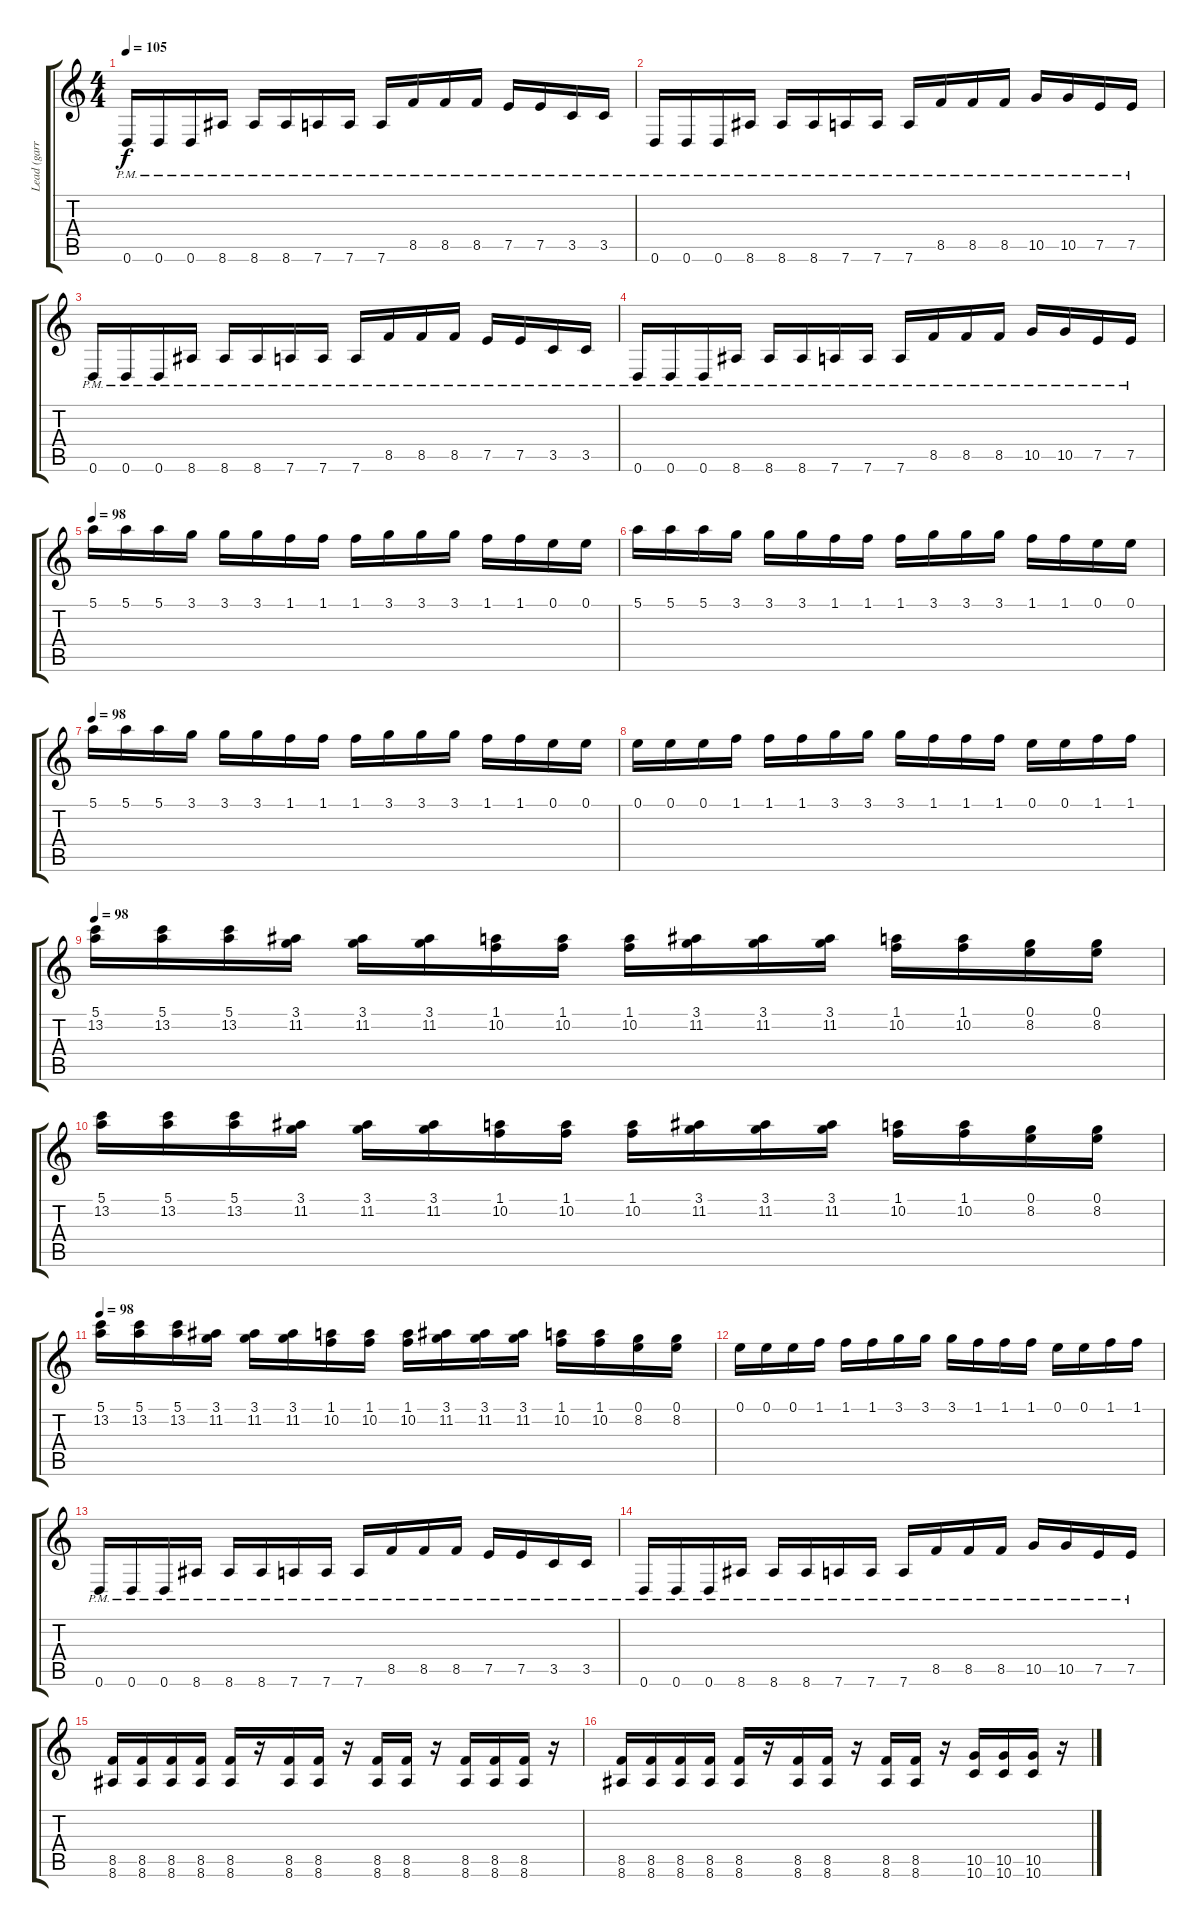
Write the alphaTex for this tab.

\track ("Lead (garret)" "Lead (garr") {instrument distortionguitar}
\staff {score tabs}
\tuning (E4 B3 G3 D3 A2 D2) {hide}
\ts (4 4)
\tempo 105
\clef g2
\ks c
0.6{pm}.16{dy f instrument distortionguitar} 0.6{pm}.16 0.6{pm}.16 8.6{pm}.16 8.6{pm}.16 8.6{pm}.16 7.6{pm}.16 7.6{pm}.16 7.6{pm}.16 8.5{pm}.16 8.5{pm}.16 8.5{pm}.16 7.5{pm}.16 7.5{pm}.16 3.5{pm}.16 3.5{pm}.16 |
0.6{pm}.16 0.6{pm}.16 0.6{pm}.16 8.6{pm}.16 8.6{pm}.16 8.6{pm}.16 7.6{pm}.16 7.6{pm}.16 7.6{pm}.16 8.5{pm}.16 8.5{pm}.16 8.5{pm}.16 10.5{pm}.16 10.5{pm}.16 7.5{pm}.16 7.5{pm}.16 |
0.6{pm}.16 0.6{pm}.16 0.6{pm}.16 8.6{pm}.16 8.6{pm}.16 8.6{pm}.16 7.6{pm}.16 7.6{pm}.16 7.6{pm}.16 8.5{pm}.16 8.5{pm}.16 8.5{pm}.16 7.5{pm}.16 7.5{pm}.16 3.5{pm}.16 3.5{pm}.16 |
0.6{pm}.16 0.6{pm}.16 0.6{pm}.16 8.6{pm}.16 8.6{pm}.16 8.6{pm}.16 7.6{pm}.16 7.6{pm}.16 7.6{pm}.16 8.5{pm}.16 8.5{pm}.16 8.5{pm}.16 10.5{pm}.16 10.5{pm}.16 7.5{pm}.16 7.5{pm}.16 |
\tempo 98
5.1.16 5.1.16 5.1.16 3.1.16 3.1.16 3.1.16 1.1.16 1.1.16 1.1.16 3.1.16 3.1.16 3.1.16 1.1.16 1.1.16 0.1.16 0.1.16 |
5.1.16 5.1.16 5.1.16 3.1.16 3.1.16 3.1.16 1.1.16 1.1.16 1.1.16 3.1.16 3.1.16 3.1.16 1.1.16 1.1.16 0.1.16 0.1.16 |
\tempo 98
5.1.16 5.1.16 5.1.16 3.1.16 3.1.16 3.1.16 1.1.16 1.1.16 1.1.16 3.1.16 3.1.16 3.1.16 1.1.16 1.1.16 0.1.16 0.1.16 |
0.1.16 0.1.16 0.1.16 1.1.16 1.1.16 1.1.16 3.1.16 3.1.16 3.1.16 1.1.16 1.1.16 1.1.16 0.1.16 0.1.16 1.1.16 1.1.16 |
\tempo 98
(5.1 13.2).16 (5.1 13.2).16 (5.1 13.2).16 (3.1 11.2).16 (3.1 11.2).16 (3.1 11.2).16 (1.1 10.2).16 (1.1 10.2).16 (1.1 10.2).16 (3.1 11.2).16 (3.1 11.2).16 (3.1 11.2).16 (1.1 10.2).16 (1.1 10.2).16 (0.1 8.2).16 (0.1 8.2).16 |
(5.1 13.2).16 (5.1 13.2).16 (5.1 13.2).16 (3.1 11.2).16 (3.1 11.2).16 (3.1 11.2).16 (1.1 10.2).16 (1.1 10.2).16 (1.1 10.2).16 (3.1 11.2).16 (3.1 11.2).16 (3.1 11.2).16 (1.1 10.2).16 (1.1 10.2).16 (0.1 8.2).16 (0.1 8.2).16 |
\tempo 98
(5.1 13.2).16 (5.1 13.2).16 (5.1 13.2).16 (3.1 11.2).16 (3.1 11.2).16 (3.1 11.2).16 (1.1 10.2).16 (1.1 10.2).16 (1.1 10.2).16 (3.1 11.2).16 (3.1 11.2).16 (3.1 11.2).16 (1.1 10.2).16 (1.1 10.2).16 (0.1 8.2).16 (0.1 8.2).16 |
0.1.16 0.1.16 0.1.16 1.1.16 1.1.16 1.1.16 3.1.16 3.1.16 3.1.16 1.1.16 1.1.16 1.1.16 0.1.16 0.1.16 1.1.16 1.1.16 |
0.6{pm}.16 0.6{pm}.16 0.6{pm}.16 8.6{pm}.16 8.6{pm}.16 8.6{pm}.16 7.6{pm}.16 7.6{pm}.16 7.6{pm}.16 8.5{pm}.16 8.5{pm}.16 8.5{pm}.16 7.5{pm}.16 7.5{pm}.16 3.5{pm}.16 3.5{pm}.16 |
0.6{pm}.16 0.6{pm}.16 0.6{pm}.16 8.6{pm}.16 8.6{pm}.16 8.6{pm}.16 7.6{pm}.16 7.6{pm}.16 7.6{pm}.16 8.5{pm}.16 8.5{pm}.16 8.5{pm}.16 10.5{pm}.16 10.5{pm}.16 7.5{pm}.16 7.5{pm}.16 |
(8.5 8.6).16 (8.5 8.6).16 (8.5 8.6).16 (8.5 8.6).16 (8.5 8.6).16 r.16 (8.5 8.6).16 (8.5 8.6).16 r.16 (8.5 8.6).16 (8.5 8.6).16 r.16 (8.5 8.6).16 (8.5 8.6).16 (8.5 8.6).16 r.16 |
(8.5 8.6).16 (8.5 8.6).16 (8.5 8.6).16 (8.5 8.6).16 (8.5 8.6).16 r.16 (8.5 8.6).16 (8.5 8.6).16 r.16 (8.5 8.6).16 (8.5 8.6).16 r.16 (10.5 10.6).16 (10.5 10.6).16 (10.5 10.6).16 r.16
